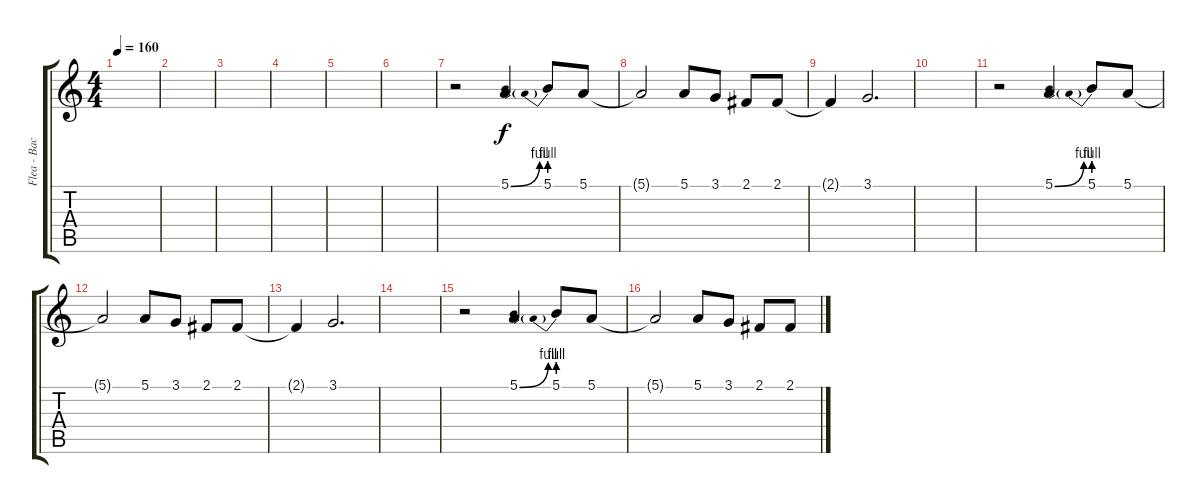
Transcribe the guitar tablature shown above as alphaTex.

\track ("Flea - Background Voice" "Flea - Bac") {instrument lead6voice}
\staff {score tabs}
\tuning (E4 B3 G3 D3 A2 E2) {hide}
\ts (4 4)
\tempo 160
\clef g2
\ks c
|
|
|
|
|
|
r.2 5.1{be (bend 0 0 60 4)}.4 5.1{be (prebend 0 4 60 4)}.8 5.1.8 |
5.1{t}.2 5.1.8 3.1.8 2.1.8 2.1.8 |
2.1{t}.4 3.1.2{d} |
|
r.2 5.1{be (bend 0 0 60 4)}.4 5.1{be (prebend 0 4 60 4)}.8 5.1.8 |
5.1{t}.2 5.1.8 3.1.8 2.1.8 2.1.8 |
2.1{t}.4 3.1.2{d} |
|
r.2 5.1{be (bend 0 0 60 4)}.4 5.1{be (prebend 0 4 60 4)}.8 5.1.8 |
5.1{t}.2 5.1.8 3.1.8 2.1.8 2.1.8
